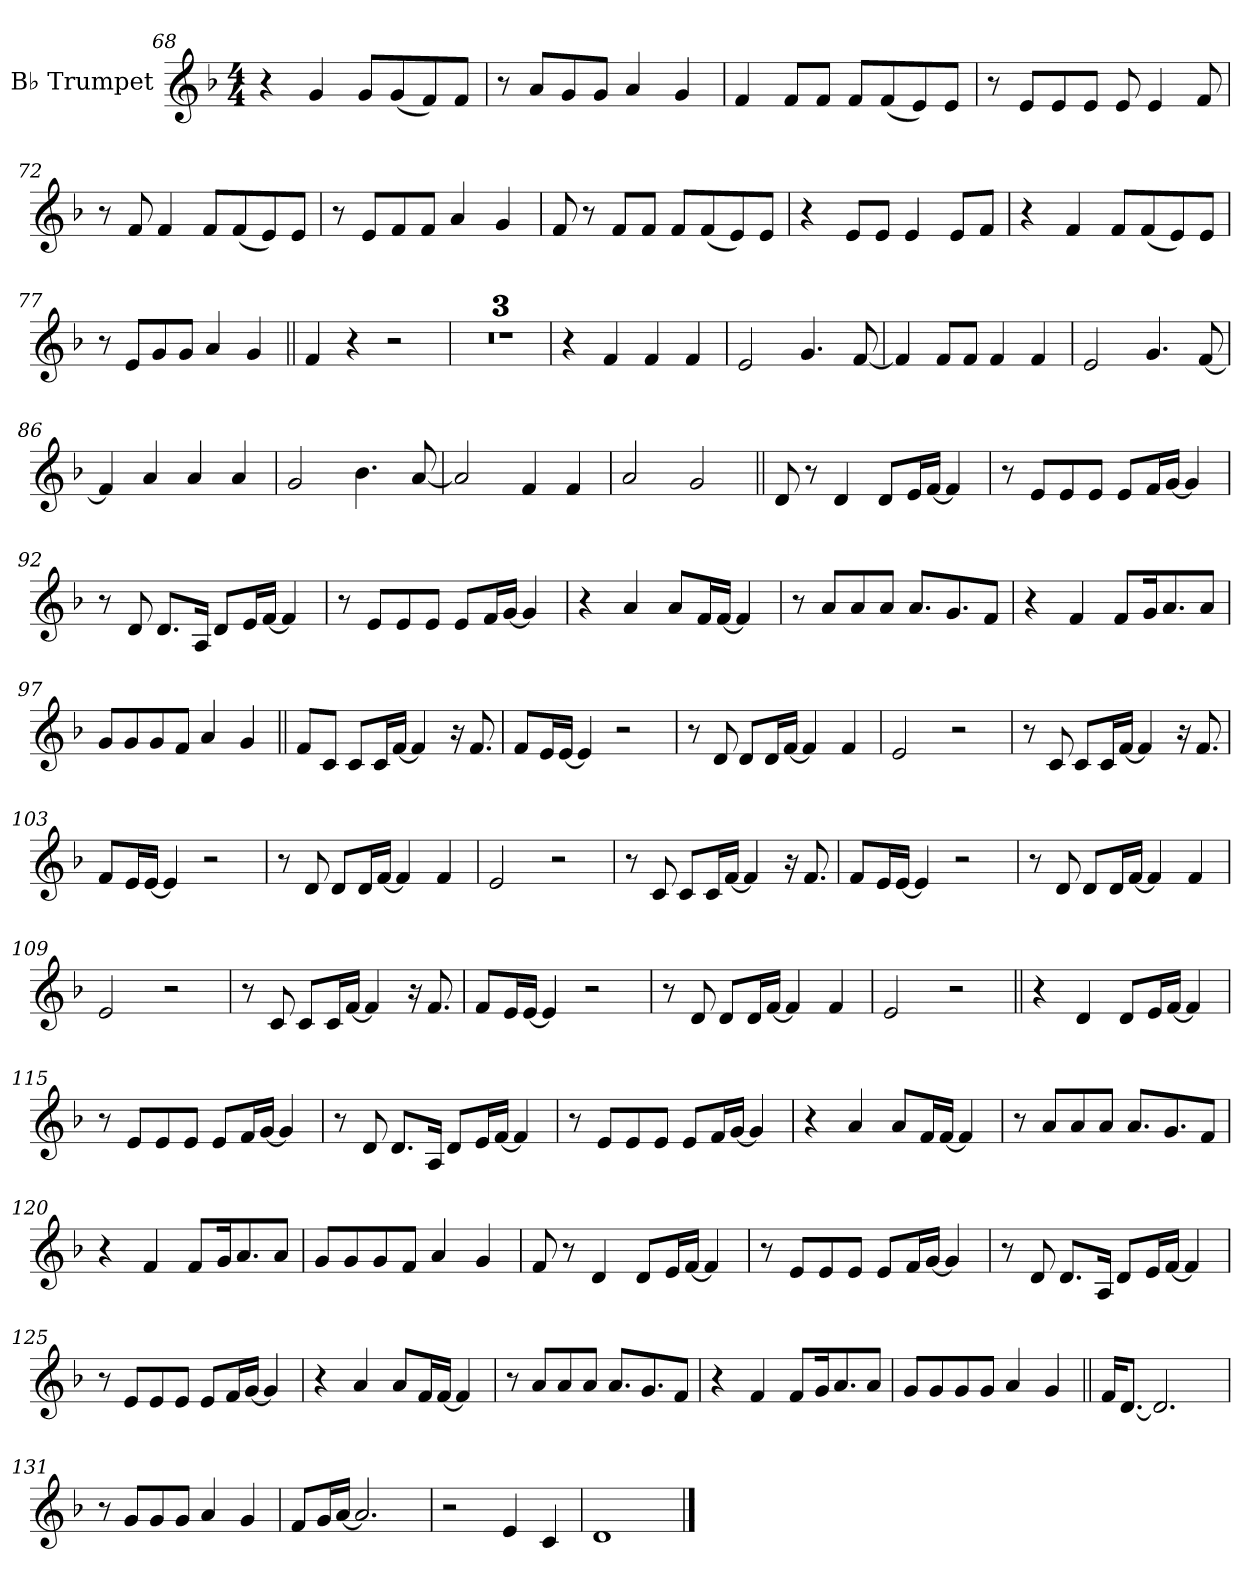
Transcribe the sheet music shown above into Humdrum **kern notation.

**kern
*part1
*staff1
*I"B♭ Trumpet
*I'B♭ Tpt.
*clefG2
*k[b-]
*M4/4
=68
4r
4g
8gL
(<8g
8f)
8fJ
=69
8r
8aL
8g
8gJ
4a
4g
=70
4f
8fL
8fJ
8fL
(<8f
8e)
8eJ
=71
8r
8eL
8e
8eJ
8e
4e
8f
=72
8r
8f
4f
8fL
(<8f
8e)
8eJ
=73
8r
8eL
8f
8fJ
4a
4g
=74
8f
8r
8fL
8fJ
8fL
(<8f
8e)
8eJ
=75
4r
8eL
8eJ
4e
8eL
8fJ
=76
4r
4f
8fL
(<8f
8e)
8eJ
=77
8r
8eL
8g
8gJ
4a
4g
=78||
4f
4r
2r
=79
1r
=80
1r
=81
1r
=82
4r
4f
4f
4f
=83
2e
4.g
[8f
=84
4f]
8fL
8fJ
4f
4f
=85
2e
4.g
[8f
=86
4f]
4a
4a
4a
=87
2g
4.b-
[8a
=88
2a]
4f
4f
=89
2a
2g
=90||
8d
8r
4d
8dL
16eL
[16fJJ
4f]
=91
8r
8eL
8e
8eJ
8eL
16fL
[16gJJ
4g]
=92
8r
8d
8.dL
16AJk
8dL
16eL
[16fJJ
4f]
=93
8r
8eL
8e
8eJ
8eL
16fL
[16gJJ
4g]
=94
4r
4a
8aL
16fL
[16fJJ
4f]
=95
8r
8aL
8a
8aJ
8.aL
8.g
8fJ
=96
4r
4f
8fL
16gK
8.a
8aJ
=97
8gL
8g
8g
8fJ
4a
4g
=98||
8fL
8c!J
8c!L
16c!L
[16f!JJ
4f!]
16r
8.f!
=99
8f!L
16e!L
[16e!JJ
4e!]
2r
=100
8r
8d!
8d!L
16d!L
[16f!JJ
4f!]
4f!
=101
2e!
2r
=102
8r
8c!
8c!L
16c!L
[16f!JJ
4f!]
16r
8.f!
=103
8f!L
16e!L
[16e!JJ
4e!]
2r
=104
8r
8d!
8d!L
16d!L
[16f!JJ
4f!]
4f!
=105
2e!
2r
=106
8r
8c!
8c!L
16c!L
[16f!JJ
4f!]
16r
8.f!
=107
8f!L
16e!L
[16e!JJ
4e!]
2r
=108
8r
8d!
8d!L
16d!L
[16f!JJ
4f!]
4f!
=109
2e!
2r
=110
8r
8c!
8c!L
16c!L
[16f!JJ
4f!]
16r
8.f!
=111
8f!L
16e!L
[16e!JJ
4e!]
2r
=112
8r
8d!
8d!L
16d!L
[16f!JJ
4f!]
4f!
=113
2e!
2r
=114||
4r
4d
8dL
16eL
[16fJJ
4f]
=115
8r
8eL
8e
8eJ
8eL
16fL
[16gJJ
4g]
=116
8r
8d
8.dL
16AJk
8dL
16eL
[16fJJ
4f]
=117
8r
8eL
8e
8eJ
8eL
16fL
[16gJJ
4g]
=118
4r
4a
8aL
16fL
[16fJJ
4f]
=119
8r
8aL
8a
8aJ
8.aL
8.g
8fJ
=120
4r
4f
8fL
16gK
8.a
8aJ
=121
8gL
8g
8g
8fJ
4a
4g
=122
8f
8r
4d
8dL
16eL
[16fJJ
4f]
=123
8r
8eL
8e
8eJ
8eL
16fL
[16gJJ
4g]
=124
8r
8d
8.dL
16AJk
8dL
16eL
[16fJJ
4f]
=125
8r
8eL
8e
8eJ
8eL
16fL
[16gJJ
4g]
=126
4r
4a
8aL
16fL
[16fJJ
4f]
=127
8r
8aL
8a
8aJ
8.aL
8.g
8fJ
=128
4r
4f
8fL
16gK
8.a
8aJ
=129
8gL
8g
8g
8gJ
4a
4g
=130||
16fKL
[8.dJ
2.d]
=131
8r
8gL
8g
8gJ
4a
4g
=132
8fL
16gL
[16aJJ
2.a]
=133
2r
4e
4c
=134
1d
==
*-
